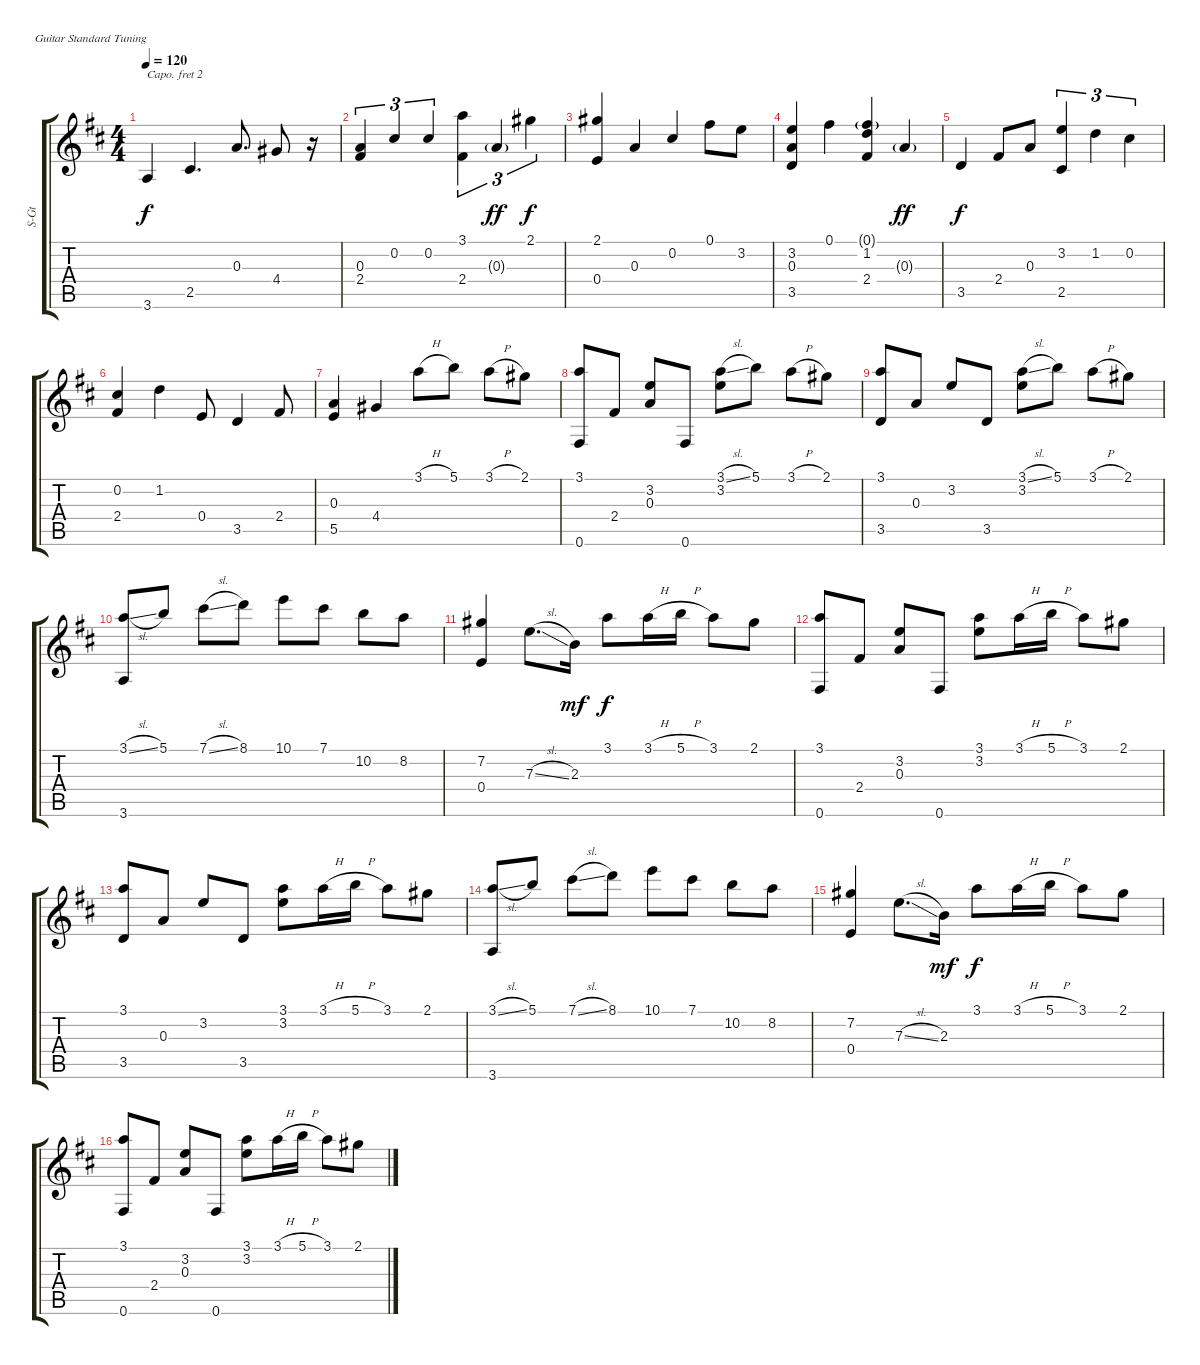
\bracketExtendMode groupsimilarinstruments
\track ("" "S-Gt") {instrument acousticguitarsteel}
\staff {score tabs}
\capo 2
\tuning (E4 B3 G3 D3 A2 E2)
\ts (4 4)
\tempo 120
\clef g2
\ks d
3.6{acc forcenatural}.4{dy f beam Up} 2.5{acc forcenatural}.4{d beam Up} 0.3{acc forcenatural}.8{d beam Up} 4.4{acc #}.8{beam Up} r.16{beam Down} |
(0.3{acc forcenatural} 2.4{acc forcenatural}).4{tu (3 2) beam Up} 0.2{acc forcenatural}.4{tu (3 2) beam Up} 0.2{acc forcenatural}.4{tu (3 2) beam Up} (3.1{acc forcenatural} 2.4{acc forcenatural}).4{tu (3 2) beam Down} 0.3{g acc forcenatural}.4{tu (3 2) dy ff beam Up} 2.1{acc #}.4{tu (3 2) dy f beam Down} |
(2.1{acc #} 0.4{acc forcenatural}).4{beam Up} 0.3{acc forcenatural}.4{beam Up} 0.2{acc forcenatural}.4{beam Up} 0.1{acc forcenatural}.8{beam Down} 3.2{acc forcenatural}.8{beam Down} |
(3.2{acc forcenatural} 0.3{acc forcenatural} 3.5{acc forcenatural}).4{beam Up} 0.1{acc forcenatural}.4{beam Down} (0.1{g acc forcenatural} 1.2{acc forcenatural} 2.4{acc forcenatural}).4{beam Up} 0.3{g acc forcenatural}.4{dy ff beam Up} |
3.5{acc forcenatural}.4{dy f beam Up} 2.4{acc forcenatural}.8{beam Up} 0.3{acc forcenatural}.8{beam Up} (3.2{acc forcenatural} 2.5{acc forcenatural}).4{tu (3 2) beam Up} 1.2{acc forcenatural}.4{tu (3 2) beam Down} 0.2{acc forcenatural}.4{tu (3 2) beam Down} |
(0.2{acc forcenatural} 2.4{acc forcenatural}).4{beam Up} 1.2{acc forcenatural}.4{beam Down} 0.4{acc forcenatural}.8{beam Up} 3.5{acc forcenatural}.4{beam Up} 2.4{acc forcenatural}.8{beam Up} |
(0.3{acc forcenatural} 5.5{acc forcenatural}).4{beam Up} 4.4{acc #}.4{beam Up} 3.1{h acc forcenatural}.8{beam Down} 5.1{acc forcenatural}.8{beam Down} 3.1{h acc forcenatural}.8{beam Down} 2.1{acc #}.8{beam Down} |
(3.1{acc forcenatural} 0.6{acc forcenatural}).8{beam Up} 2.4{acc forcenatural}.8{beam Up} (3.2{acc forcenatural} 0.3{acc forcenatural}).8{beam Up} 0.6{acc forcenatural}.8{beam Up} (3.1{sl acc forcenatural} 3.2{acc forcenatural}).8{beam Down} 5.1{acc forcenatural}.8{beam Down} 3.1{h acc forcenatural}.8{beam Down} 2.1{acc #}.8{beam Down} |
(3.1{acc forcenatural} 3.5{acc forcenatural}).8{beam Up} 0.3{acc forcenatural}.8{beam Up} 3.2{acc forcenatural}.8{beam Up} 3.5{acc forcenatural}.8{beam Up} (3.1{sl acc forcenatural} 3.2{acc forcenatural}).8{beam Down} 5.1{acc forcenatural}.8{beam Down} 3.1{h acc forcenatural}.8{beam Down} 2.1{acc #}.8{beam Down} |
(3.1{sl acc forcenatural} 3.6{acc forcenatural}).8{beam Up} 5.1{acc forcenatural}.8{beam Up} 7.1{sl acc forcenatural}.8{beam Down} 8.1{acc forcenatural}.8{beam Down} 10.1{acc forcenatural}.8{beam Down} 7.1{acc forcenatural}.8{beam Down} 10.2{acc forcenatural}.8{beam Down} 8.2{acc forcenatural}.8{beam Down} |
(7.2{acc #} 0.4{acc forcenatural}).4{beam Up} 7.3{sl acc forcenatural}.8{d beam Down} 2.3{acc forcenatural}.16{dy mf beam Down} 3.1{acc forcenatural}.8{dy f beam Down} 3.1{h acc forcenatural}.16{beam Down} 5.1{h acc forcenatural}.16{beam Down} 3.1{acc forcenatural}.8{beam Down} 2.1{acc #}.8{beam Down} |
(3.1{acc forcenatural} 0.6{acc forcenatural}).8{beam Up} 2.4{acc forcenatural}.8{beam Up} (3.2{acc forcenatural} 0.3{acc forcenatural}).8{beam Up} 0.6{acc forcenatural}.8{beam Up} (3.1{acc forcenatural} 3.2{acc forcenatural}).8{beam Down} 3.1{h acc forcenatural}.16{beam Down} 5.1{h acc forcenatural}.16{beam Down} 3.1{acc forcenatural}.8{beam Down} 2.1{acc #}.8{beam Down} |
(3.1{acc forcenatural} 3.5{acc forcenatural}).8{beam Up} 0.3{acc forcenatural}.8{beam Up} 3.2{acc forcenatural}.8{beam Up} 3.5{acc forcenatural}.8{beam Up} (3.1{acc forcenatural} 3.2{acc forcenatural}).8{beam Down} 3.1{h acc forcenatural}.16{beam Down} 5.1{h acc forcenatural}.16{beam Down} 3.1{acc forcenatural}.8{beam Down} 2.1{acc #}.8{beam Down} |
(3.1{sl acc forcenatural} 3.6{acc forcenatural}).8{beam Up} 5.1{acc forcenatural}.8{beam Up} 7.1{sl acc forcenatural}.8{beam Down} 8.1{acc forcenatural}.8{beam Down} 10.1{acc forcenatural}.8{beam Down} 7.1{acc forcenatural}.8{beam Down} 10.2{acc forcenatural}.8{beam Down} 8.2{acc forcenatural}.8{beam Down} |
(7.2{acc #} 0.4{acc forcenatural}).4{beam Up} 7.3{sl acc forcenatural}.8{d beam Down} 2.3{acc forcenatural}.16{dy mf beam Down} 3.1{acc forcenatural}.8{dy f beam Down} 3.1{h acc forcenatural}.16{beam Down} 5.1{h acc forcenatural}.16{beam Down} 3.1{acc forcenatural}.8{beam Down} 2.1{acc #}.8{beam Down} |
(3.1{acc forcenatural} 0.6{acc forcenatural}).8{beam Up} 2.4{acc forcenatural}.8{beam Up} (3.2{acc forcenatural} 0.3{acc forcenatural}).8{beam Up} 0.6{acc forcenatural}.8{beam Up} (3.1{acc forcenatural} 3.2{acc forcenatural}).8{beam Down} 3.1{h acc forcenatural}.16{beam Down} 5.1{h acc forcenatural}.16{beam Down} 3.1{acc forcenatural}.8{beam Down} 2.1{acc #}.8{beam Down}
